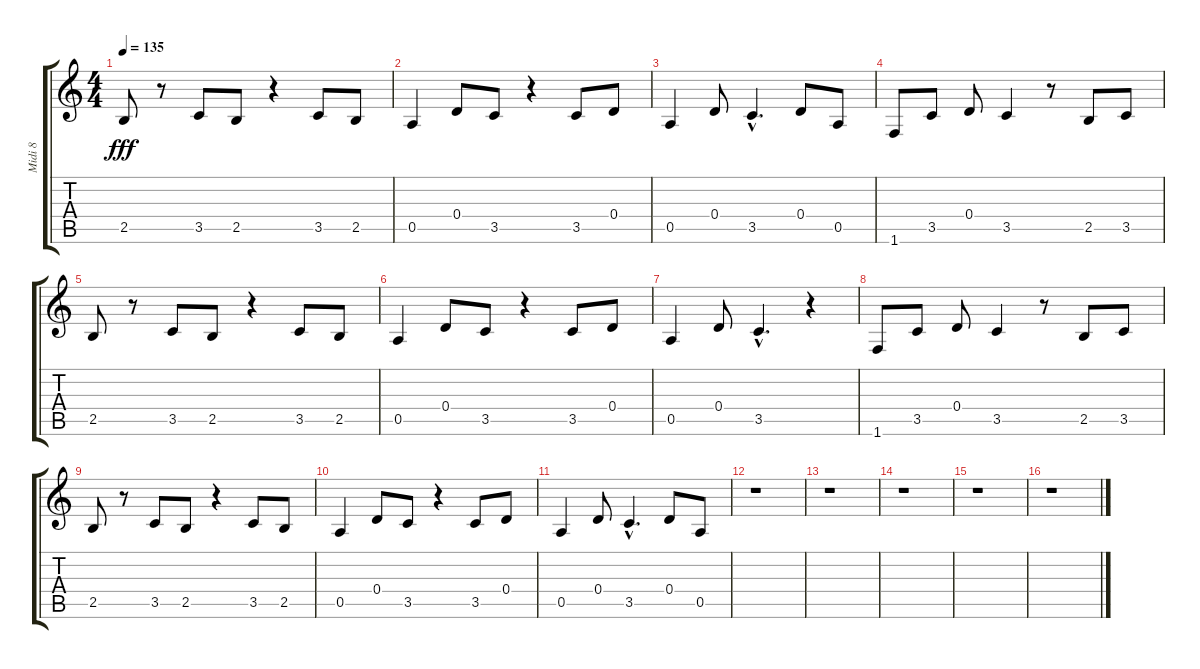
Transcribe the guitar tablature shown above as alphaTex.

\track ("Midi 8" "Midi 8") {instrument acousticguitarsteel}
\staff {score tabs}
\tuning (E4 B3 G3 D3 A2 E2) {hide}
\ts (4 4)
\tempo 135
\clef g2
\ks c
2.5.8{dy fff} r.8 3.5.8 2.5.8 r.4 3.5.8 2.5.8 |
0.5.4 0.4.8 3.5.8 r.4 3.5.8 0.4.8 |
0.5.4 0.4.8 3.5{hac}.4{d} 0.4.8 0.5.8 |
1.6.8 3.5.8 0.4.8 3.5.4 r.8 2.5.8 3.5.8 |
2.5.8 r.8 3.5.8 2.5.8 r.4 3.5.8 2.5.8 |
0.5.4 0.4.8 3.5.8 r.4 3.5.8 0.4.8 |
0.5.4 0.4.8 3.5{hac}.4{d} r.4 |
1.6.8 3.5.8 0.4.8 3.5.4 r.8 2.5.8 3.5.8 |
2.5.8 r.8 3.5.8 2.5.8 r.4 3.5.8 2.5.8 |
0.5.4 0.4.8 3.5.8 r.4 3.5.8 0.4.8 |
0.5.4 0.4.8 3.5{hac}.4{d} 0.4.8 0.5.8 |
r.1 |
r.1 |
r.1 |
r.1 |
r.1
